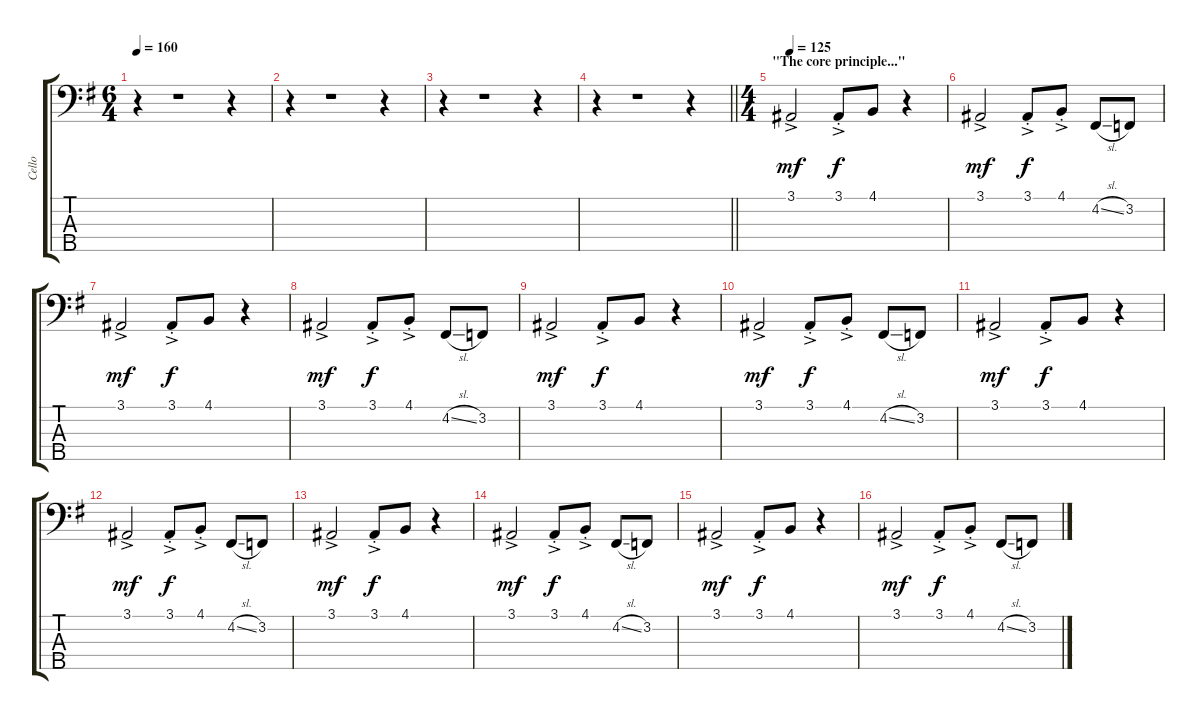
\track ("Cello" "Cello") {instrument stringensemble1}
\staff {score tabs}
\tuning (G2 D2 A1 E1 B0) {hide}
\ts (6 4)
\tempo 160
\clef f4
\ks g
r.4{dy mp} r.1 r.4 |
r.4 r.1 r.4 |
r.4 r.1 r.4 |
\barLineRight lightlight
r.4 r.1 r.4 |
\ts (4 4)
\section ("" "\"The core principle...\"")
\tempo 125
3.1{ac}.2{dy mf} 3.1{ac st}.8{dy f} 4.1.8 r.4 |
3.1{ac}.2{dy mf} 3.1{ac st}.8{dy f} 4.1{ac st}.8 4.2{sl}.8 3.2.8 |
3.1{ac}.2{dy mf} 3.1{ac st}.8{dy f} 4.1.8 r.4 |
3.1{ac}.2{dy mf} 3.1{ac st}.8{dy f} 4.1{ac st}.8 4.2{sl}.8 3.2.8 |
3.1{ac}.2{dy mf balance 10} 3.1{ac st}.8{dy f} 4.1.8 r.4 |
3.1{ac}.2{dy mf} 3.1{ac st}.8{dy f} 4.1{ac st}.8 4.2{sl}.8 3.2.8 |
3.1{ac}.2{dy mf} 3.1{ac st}.8{dy f} 4.1.8 r.4 |
3.1{ac}.2{dy mf} 3.1{ac st}.8{dy f} 4.1{ac st}.8 4.2{sl}.8 3.2.8 |
3.1{ac}.2{dy mf} 3.1{ac st}.8{dy f} 4.1.8 r.4 |
3.1{ac}.2{dy mf} 3.1{ac st}.8{dy f} 4.1{ac st}.8 4.2{sl}.8 3.2.8 |
3.1{ac}.2{dy mf} 3.1{ac st}.8{dy f} 4.1.8 r.4 |
3.1{ac}.2{dy mf} 3.1{ac st}.8{dy f} 4.1{ac st}.8 4.2{sl}.8 3.2.8
